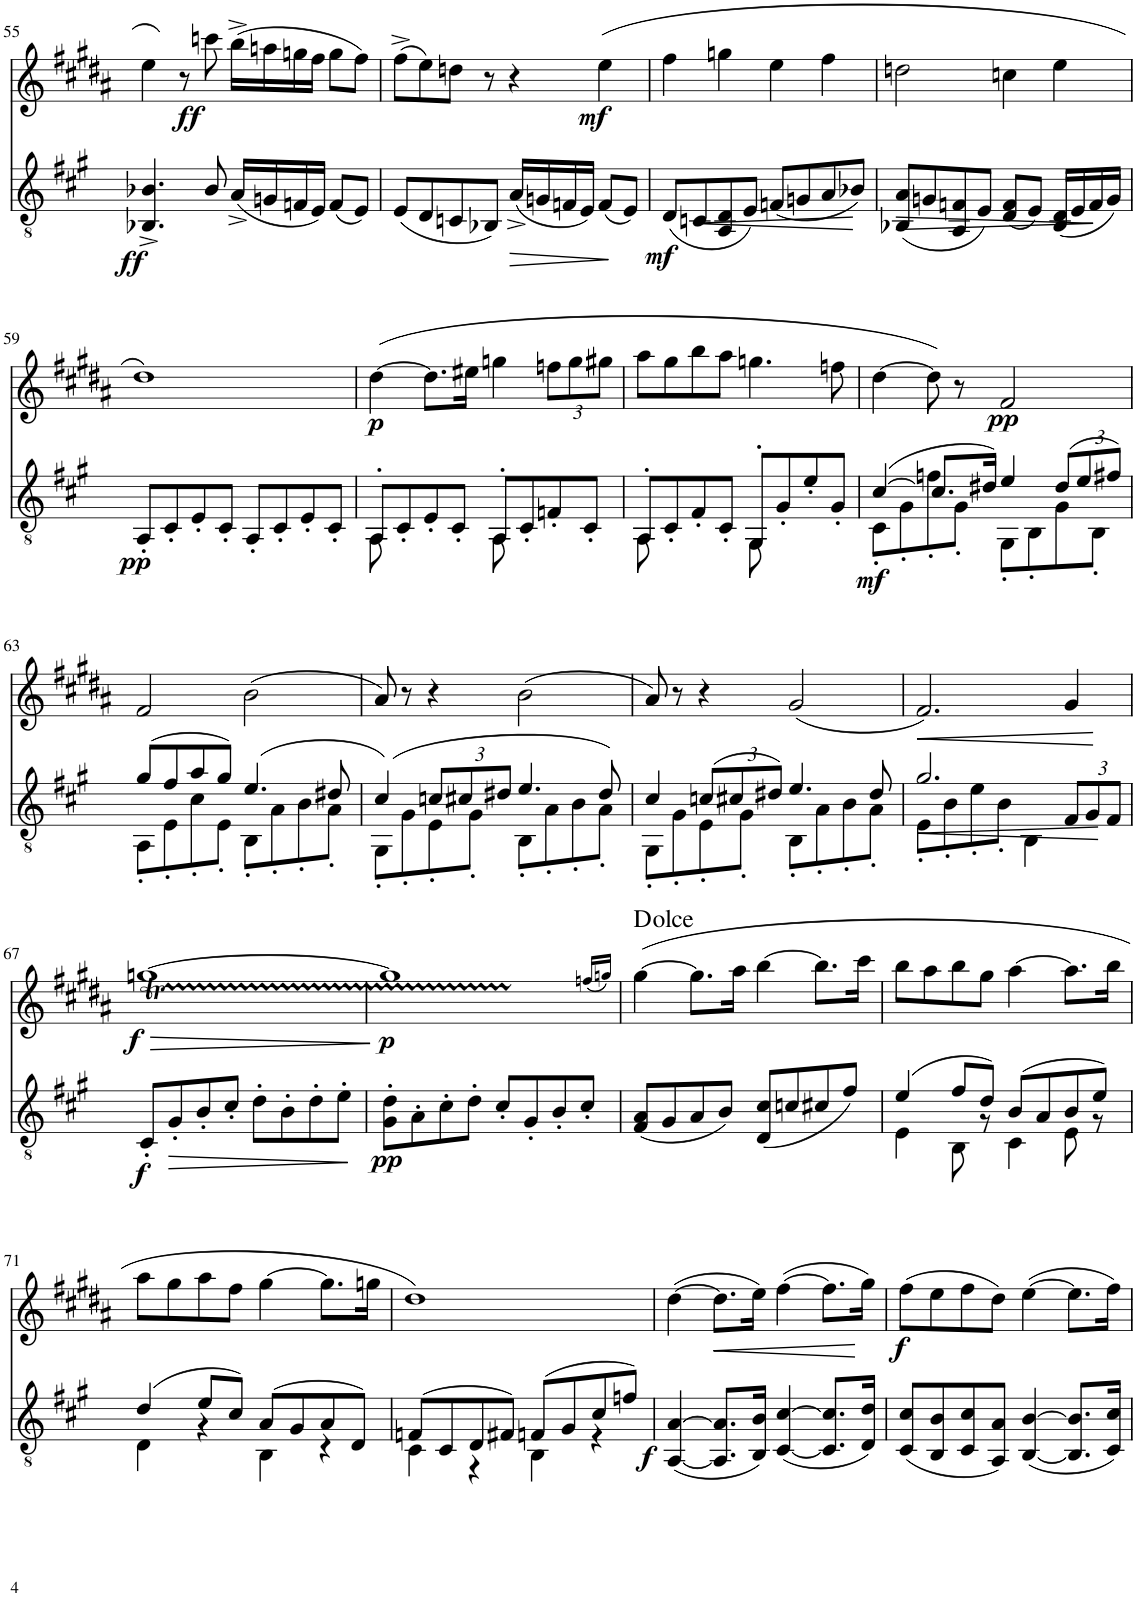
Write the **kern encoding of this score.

**kern	**dynam	**kern	**dynam	**harte
*part2	*part2	*part1	*part1	*part1
*staff2	*staff2	*staff1	*staff1	*
*I"Gitarre	*	*I"BaccidentalFlat Klarinette	*	*
!!LO:PB:g=z
*clefGv2	*	*clefG2	*	*
*	*	*Trd1c2	*	*
*k[f#c#g#]	*	*k[f#c#g#d#a#]	*	*
*M4/4	*	*M4/4	*	*
*met(c)	*	*met(c)	*	*
=55	=55	=55	=55	=55
!	!LO:DY:b	!	!	!
4.BB-X/^ 4.B-X/^	ff	4ee\	.	.
.	.	8r	.	.
!	!	!	!LO:DY:b	!
8B-/	.	8cccn\	ff	.
(16A^/LL	.	(16bb^\LL	.	.
16Gn/	.	16aan\	.	.
16Fn/	.	16ggn\	.	.
16E/JJ)	.	16ff#\JJ	.	.
(8F/L	.	8gg\L	.	.
8E/J)	.	8ff#\J)	.	.
=56	=56	=56	=56	=56
(8E/L	.	(8ff#^\L	.	.
8D/	.	8ee\)	.	.
8Cn/	.	8ddn\J	.	.
8BB-X/J)	.	8r	.	.
!	!LO:HP:b	!	!	!
(16A^/LL	>	4r	.	.
16Gn/	.	.	.	.
16Fn/	.	.	.	.
16E/JJ)	.	.	.	.
!	!	!	!LO:DY:b	!
(8F/L	.	(4ee\	mf	.
8E/J)	.	.	.	.
.	]	.	.	.
=57	=57	=57	=57	=57
!	!LO:DY:b	!	!	!
(8D/L	mf	4ff#\	.	.
!	!LO:HP:b	!	!	!
8Cn/	<	.	.	.
8AA/ 8D/	.	4ggn\	.	.
8E/J)	.	.	.	.
(8Fn/L	.	4ee\	.	.
8Gn/	.	.	.	.
8A/	.	4ff#\	.	.
8B-X/J)	.	.	.	.
.	[	.	.	.
=58	=58	=58	=58	=58
!	!LO:HP:b	!	!	!
(8BB-X/ 8A/L	>	2ddn\	.	.
8Gn/	.	.	.	.
8AA/ 8Fn/	.	.	.	.
8E/J)	.	.	.	.
(8D/ 8F/L	.	4ccn\	.	.
8E/J)	.	.	.	.
(16BB-/ 16D/LL	.	4ee\	.	.
16E/	.	.	.	.
16F/	.	.	.	.
16G/JJ)	.	.	.	.
.	]	.	.	.
!!LO:LB:g=z
=59	=59	=59	=59	=59
!	!LO:DY:b	!	!	!
8AA'/L	pp	1dd#)	.	.
8C#'/	.	.	.	.
8E'/	.	.	.	.
8C#'/J	.	.	.	.
8AA'/L	.	.	.	.
8C#'/	.	.	.	.
8E'/	.	.	.	.
8C#'/J	.	.	.	.
=60	=60	=60	=60	=60
*^	*	*	*	*
!	!	!	!	!LO:DY:b	!
8AA'/L	8AA\	.	([4dd#\	p	.
8C#'/	4.ryy	.	.	.	.
8E'/	.	.	8.dd#\L]	.	.
8C#'/J	.	.	.	.	.
.	.	.	16ee#X\Jk	.	.
8AA'/L	8AA\	.	4ggn\	.	.
8C#'/	4.ryy	.	.	.	.
*	*	*	*Xbrackettup	*	*
8Fn'/	.	.	12ffn\L	.	.
.	.	.	12gg\	.	.
8C#'/J	.	.	.	.	.
.	.	.	12gg#X\J	.	.
=61	=61	=61	=61	=61	=61
8AA'/L	8AA\	.	8aa#\L	.	.
8C#'/	4.ryy	.	8gg#\	.	.
8F#'/	.	.	8bb\	.	.
8C#'/J	.	.	8aa#\J	.	.
8GG#'/L	8GG#\	.	4.ggn\	.	.
8G#'/	4.ryy	.	.	.	.
8e'/	.	.	.	.	.
8G#'/J	.	.	8ffn\	.	.
=62	=62	=62	=62	=62	=62
!	!	!LO:DY:b	!	!	!
([4c#/	8C#'\L	mf	[4dd#\	.	.
.	8G#'\	.	.	.	.
8.c#/L]	8fn'\	.	8dd#\])	.	.
.	8G#'\J	.	8r	.	.
16d#X/Jk)	.	.	.	.	.
!	!	!	!	!LO:DY:b	!
4e/	8GG#'\L	.	2f#/	pp	.
.	8BB'\	.	.	.	.
*Xbrackettup	*	*	*	*	*
(12d#/L	8G#\	.	.	.	.
12e/	.	.	.	.	.
.	8BB'\J	.	.	.	.
12f#X/J)	.	.	.	.	.
!!LO:LB:g=z
=63	=63	=63	=63	=63	=63
(8g#/L	8AA'\L	.	2f#/	.	.
8f#/	8E'\	.	.	.	.
8a/	8c#'\	.	.	.	.
8g#/J)	8E'\J	.	.	.	.
(4.e/	8BB'\L	.	(2b\	.	.
.	8A'\	.	.	.	.
.	8B'\	.	.	.	.
8d#X/	8A'\J	.	.	.	.
=64	=64	=64	=64	=64	=64
(4c#/)	8GG#'\L	.	8a#/)	.	.
.	8G#'\	.	8r	.	.
12cn/L	8E'\	.	4r	.	.
12c#X/	.	.	.	.	.
.	8G#'\J	.	.	.	.
12d#X/J	.	.	.	.	.
4.e/	8BB'\L	.	(2b\	.	.
.	8A'\	.	.	.	.
.	8B'\	.	.	.	.
8d#/)	8A'\J	.	.	.	.
=65	=65	=65	=65	=65	=65
4c#/	8GG#'\L	.	8a#/)	.	.
.	8G#'\	.	8r	.	.
(12cn/L	8E'\	.	4r	.	.
12c#X/	.	.	.	.	.
.	8G#'\J	.	.	.	.
12d#X/J)	.	.	.	.	.
4.e/	8BB'\L	.	(2g#/	.	.
.	8A'\	.	.	.	.
.	8B'\	.	.	.	.
8d#/	8A'\J	.	.	.	.
=66	=66	=66	=66	=66	=66
!	!	!LO:HP:b	!	!LO:HP:b	!
2.g#/	8E'\L	<	2.f#/)	<	.
.	8B'\	.	.	.	.
.	8e'\	.	.	.	.
.	8B'\J	.	.	.	.
.	4BB\	.	.	.	.
12F#/L	4ryy	.	4g#/	.	.
12G#/	.	.	.	.	.
12F#/J	.	.	.	.	.
*v	*v	*	*	*	*
.	[	.	[	.
!!LO:LB:g=z
=67	=67	=67	=67	=67
!	!LO:DY:b	!	!LO:HP:b	!
!	!	!	!LO:DY:n=1:b	!
8C#'/L	f	[1ggnT	> f	.
!	!LO:HP:b	!	!	!
8G#'/	>	.	.	.
8B'/	.	.	.	.
8c#'/J	.	.	.	.
8d'\L	.	.	.	.
8B'\	.	.	.	.
8d'\	.	.	.	.
8e'\J	.	.	.	.
.	]	.	]	.
=68	=68	=68	=68	=68
*	*	*^	*	*
!	!LO:DY:b	!	!	!LO:DY:b	!
8G#\' 8d\'L	pp	1gg]	2..ryy	p	.
8A'\	.	.	.	.	.
8c#'\	.	.	.	.	.
8d'\J	.	.	.	.	.
8c#'/L	.	.	.	.	.
8G#'/	.	.	.	.	.
8B'/	.	.	.	.	.
8c#'/J	.	.	(16ffn!/LL	.	.
.	.	.	16ggn!/JJ)	.	.
*	*	*v	*v	*	*
=69	=69	=69	=69	=69
(8F#/ 8A/L	.	([4gg#\	.	D:dim
8G#/	.	.	.	.
8A/	.	8.gg#\L]	.	.
8B/J)	.	.	.	.
.	.	16aa#\Jk	.	.
(8D/ 8c#/L	.	[4bb\	.	.
8cn/	.	.	.	.
8c#X/	.	8.bb\L]	.	.
8f#/J)	.	.	.	.
.	.	16ccc#\Jk	.	.
=70	=70	=70	=70	=70
*^	*	*	*	*
(4e/	4E\	.	8bb\L	.	.
.	.	.	8aa#\	.	.
8f#/L	8BB\	.	8bb\	.	.
8d/J)	8r	.	8gg#\J	.	.
(8B/L	4C#\	.	[4aa#\	.	.
8A/	.	.	.	.	.
8B/	8E\	.	8.aa#\L]	.	.
8e/J)	8r	.	.	.	.
.	.	.	16bb\Jk	.	.
!!LO:LB:g=z
=71	=71	=71	=71	=71	=71
(4d/	4D\	.	8aa#\L	.	.
.	.	.	8gg#\	.	.
8e/L	4r	.	8aa#\	.	.
8c#/J)	.	.	8ff#\J	.	.
(8A/L	4BB\	.	[4gg#\	.	.
8G#/	.	.	.	.	.
8A/	4r	.	8.gg#\L]	.	.
8D/J)	.	.	.	.	.
.	.	.	16ggn\Jk	.	.
=72	=72	=72	=72	=72	=72
(8Fn/L	4C#\	.	1dd#)	.	.
8C#/	.	.	.	.	.
8D/	4r	.	.	.	.
8F#X/J)	.	.	.	.	.
(8Fn/L	4BB\	.	.	.	.
8G#/	.	.	.	.	.
8c#/	4r	.	.	.	.
8fn/J)	.	.	.	.	.
*v	*v	*	*	*	*
=73	=73	=73	=73	=73
!	!LO:DY:b	!	!	!
([4AA/ [4A/	f	([4dd#\	.	.
!	!	!	!LO:HP:b	!
8.AA/] 8.A/]L	.	8.dd#\L]	<	.
16BB/ 16B/Jk)	.	16ee\Jk)	.	.
([4C#/ [4c#/	.	([4ff#\	.	.
8.C#/] 8.c#/]L	.	8.ff#\L]	.	.
16D/ 16d/Jk)	.	16gg#\Jk)	.	.
.	.	.	[	.
=74	=74	=74	=74	=74
!	!	!	!LO:DY:b	!
(8C#/ 8c#/L	.	(8ff#\L	f	.
8BB/ 8B/	.	8ee\	.	.
8C#/ 8c#/	.	8ff#\	.	.
8AA/ 8A/J)	.	8dd#\J)	.	.
([4BB/ [4B/	.	([4ee\	.	.
8.BB/] 8.B/]L	.	8.ee\L]	.	.
16C#/ 16c#/Jk)	.	16ff#\Jk)	.	.
=	=	=	=	=
*-	*-	*-	*-	*-
